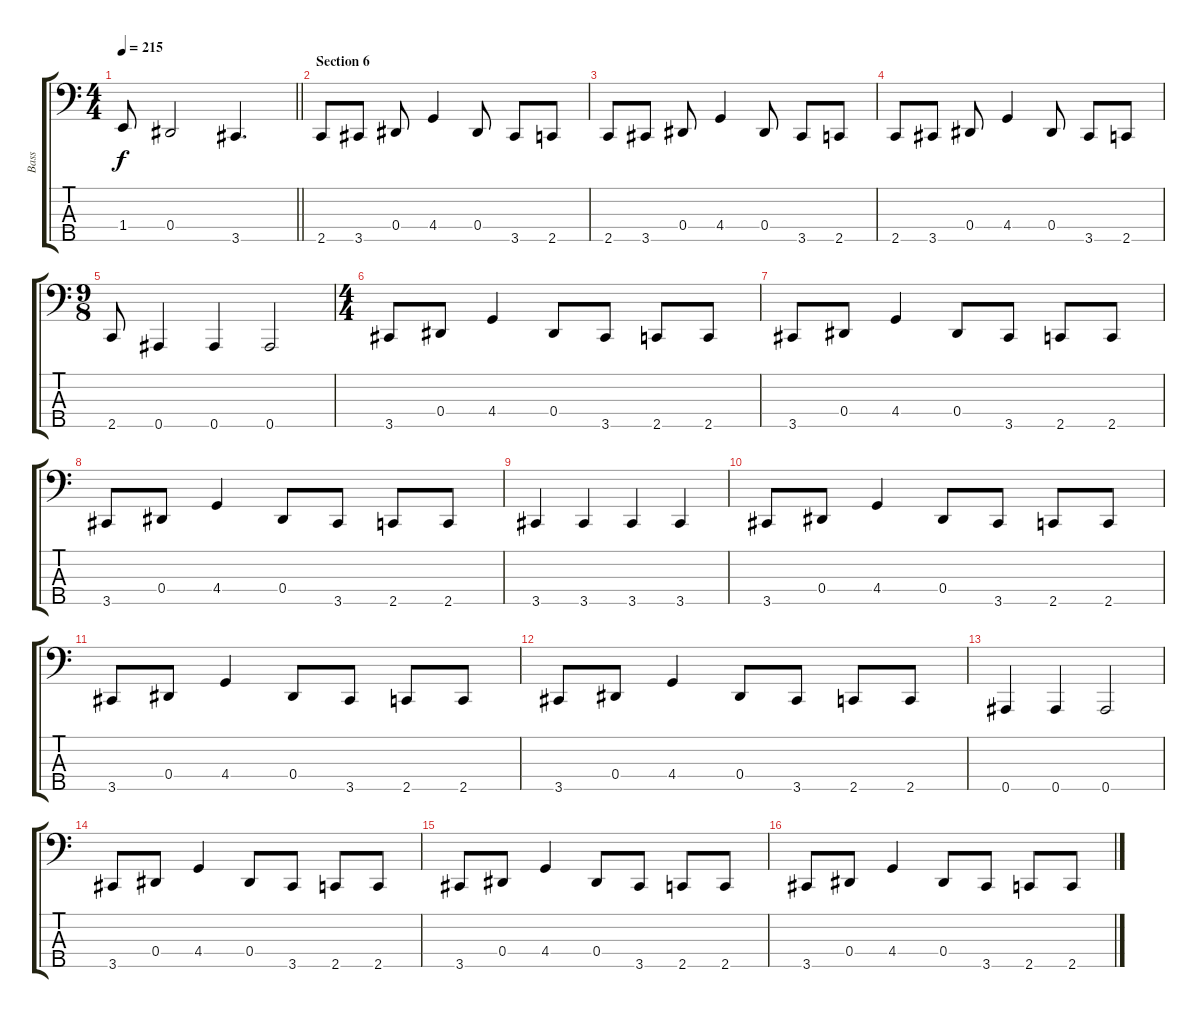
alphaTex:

\track ("Bass" "Bass") {instrument electricbassfinger}
\staff {score tabs}
\tuning (Gb2 Db2 Ab1 Eb1 Bb0) {hide}
\ts (4 4)
\tempo 215
\clef f4
\barLineRight lightlight
\ks c
1.4{t}.8{dy f} 0.4.2 3.5.4{d} |
\section ("" "Section 6")
2.5.8 3.5.8 0.4.8 4.4.4 0.4.8 3.5.8 2.5.8 |
2.5.8 3.5.8 0.4.8 4.4.4 0.4.8 3.5.8 2.5.8 |
2.5.8 3.5.8 0.4.8 4.4.4 0.4.8 3.5.8 2.5.8 |
\ts (9 8)
2.5.8 0.5.4 0.5.4 0.5.2 |
\ts (4 4)
3.5.8 0.4.8 4.4.4 0.4.8 3.5.8 2.5.8 2.5.8 |
3.5.8 0.4.8 4.4.4 0.4.8 3.5.8 2.5.8 2.5.8 |
3.5.8 0.4.8 4.4.4 0.4.8 3.5.8 2.5.8 2.5.8 |
3.5.4 3.5.4 3.5.4 3.5.4 |
3.5.8 0.4.8 4.4.4 0.4.8 3.5.8 2.5.8 2.5.8 |
3.5.8 0.4.8 4.4.4 0.4.8 3.5.8 2.5.8 2.5.8 |
3.5.8 0.4.8 4.4.4 0.4.8 3.5.8 2.5.8 2.5.8 |
0.5.4 0.5.4 0.5.2 |
3.5.8 0.4.8 4.4.4 0.4.8 3.5.8 2.5.8 2.5.8 |
3.5.8 0.4.8 4.4.4 0.4.8 3.5.8 2.5.8 2.5.8 |
3.5.8 0.4.8 4.4.4 0.4.8 3.5.8 2.5.8 2.5.8
